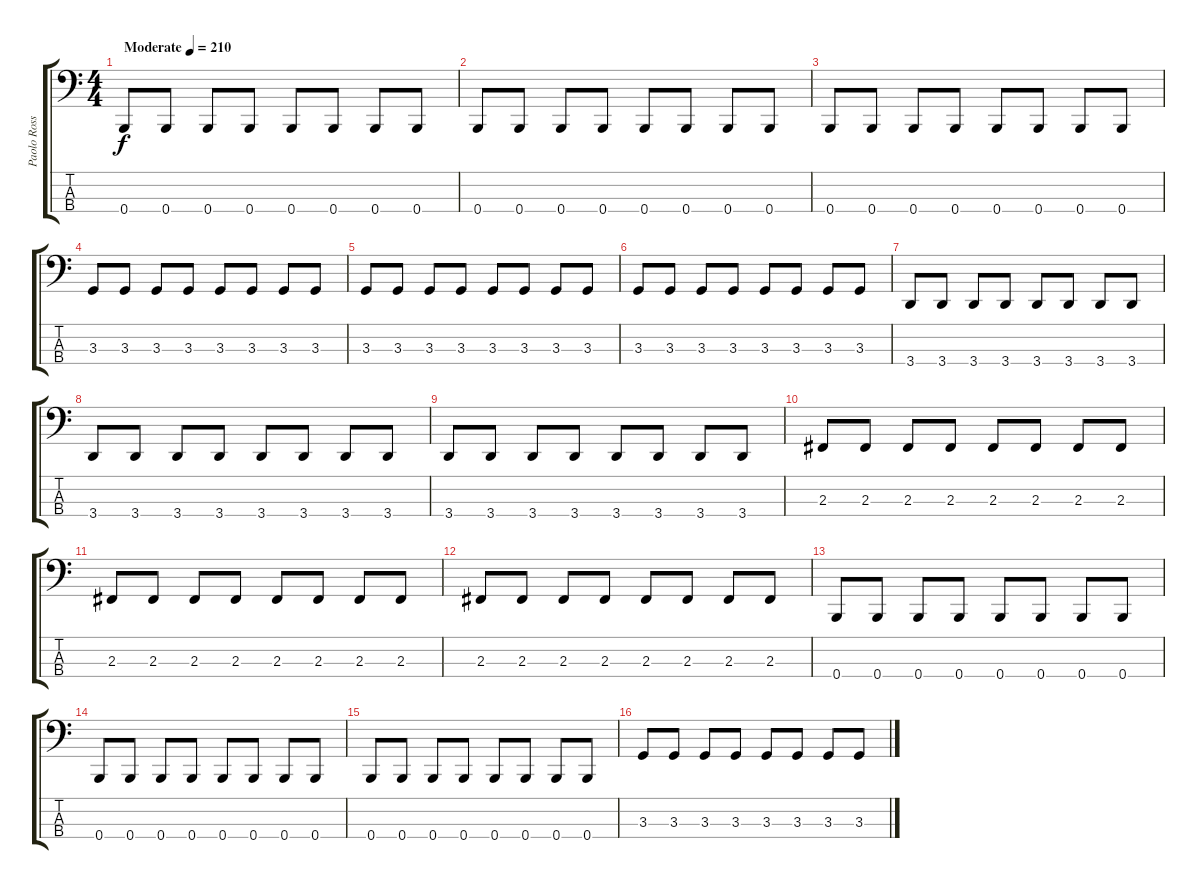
\track ("Paolo Rossi" "Paolo Ross") {instrument fretlessbass}
\staff {score tabs}
\tuning (D2 A1 E1 B0) {hide}
\ts (4 4)
\tempo (210 "Moderate")
\clef f4
\ks c
0.4.8{dy f instrument fretlessbass} 0.4.8 0.4.8 0.4.8 0.4.8 0.4.8 0.4.8 0.4.8 |
0.4.8 0.4.8 0.4.8 0.4.8 0.4.8 0.4.8 0.4.8 0.4.8 |
0.4.8 0.4.8 0.4.8 0.4.8 0.4.8 0.4.8 0.4.8 0.4.8 |
3.3.8 3.3.8 3.3.8 3.3.8 3.3.8 3.3.8 3.3.8 3.3.8 |
3.3.8 3.3.8 3.3.8 3.3.8 3.3.8 3.3.8 3.3.8 3.3.8 |
3.3.8 3.3.8 3.3.8 3.3.8 3.3.8 3.3.8 3.3.8 3.3.8 |
3.4.8 3.4.8 3.4.8 3.4.8 3.4.8 3.4.8 3.4.8 3.4.8 |
3.4.8 3.4.8 3.4.8 3.4.8 3.4.8 3.4.8 3.4.8 3.4.8 |
3.4.8 3.4.8 3.4.8 3.4.8 3.4.8 3.4.8 3.4.8 3.4.8 |
2.3.8 2.3.8 2.3.8 2.3.8 2.3.8 2.3.8 2.3.8 2.3.8 |
2.3.8 2.3.8 2.3.8 2.3.8 2.3.8 2.3.8 2.3.8 2.3.8 |
2.3.8 2.3.8 2.3.8 2.3.8 2.3.8 2.3.8 2.3.8 2.3.8 |
0.4.8 0.4.8 0.4.8 0.4.8 0.4.8 0.4.8 0.4.8 0.4.8 |
0.4.8 0.4.8 0.4.8 0.4.8 0.4.8 0.4.8 0.4.8 0.4.8 |
0.4.8 0.4.8 0.4.8 0.4.8 0.4.8 0.4.8 0.4.8 0.4.8 |
3.3.8 3.3.8 3.3.8 3.3.8 3.3.8 3.3.8 3.3.8 3.3.8
